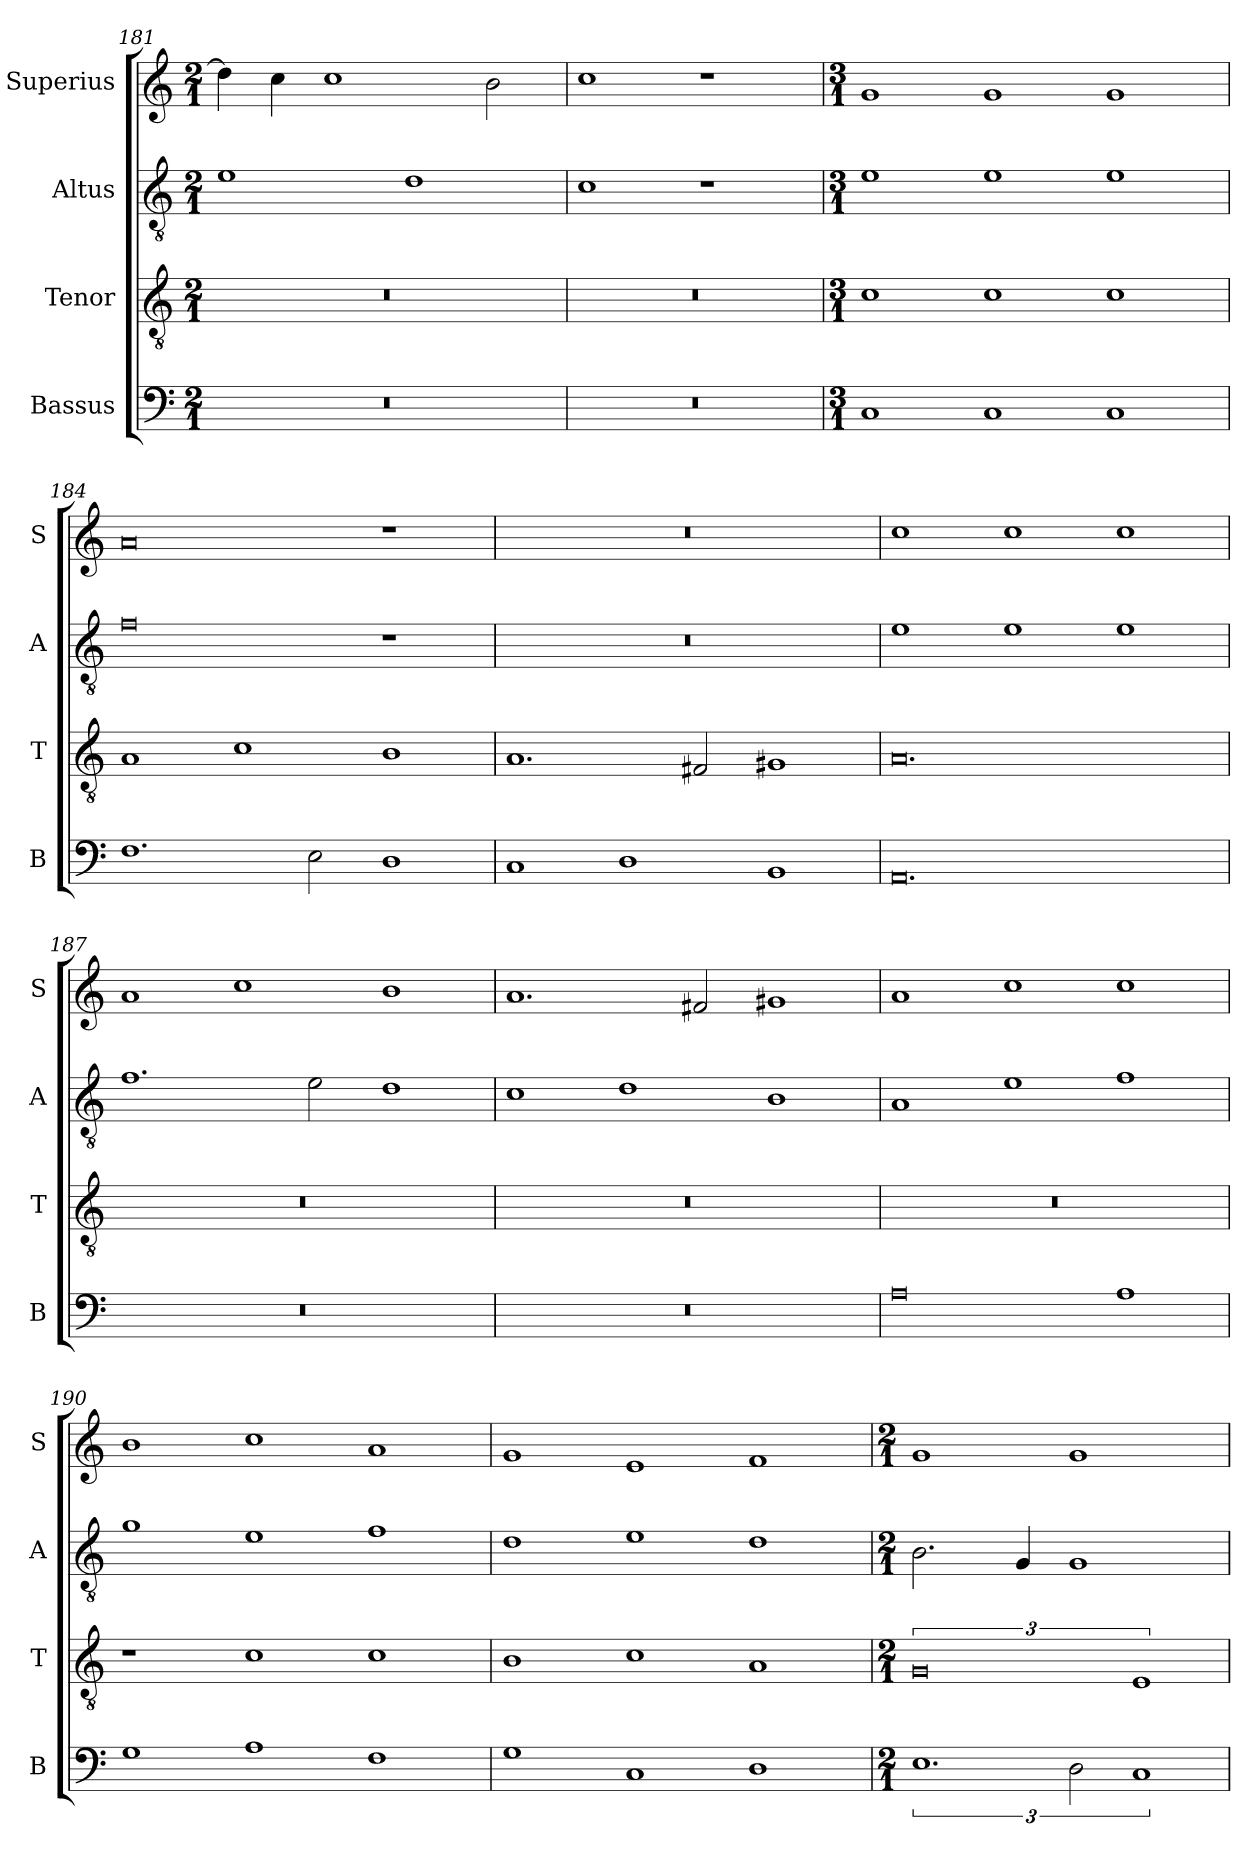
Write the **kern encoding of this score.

**kern	**kern	**kern	**kern
*part4	*part3	*part2	*part1
*staff4	*staff3	*staff2	*staff1
*I"Bassus	*I"Tenor	*I"Altus	*I"Superius
*I'B	*I'T	*I'A	*I'S
*clefF4	*clefGv2	*clefGv2	*clefG2
*k[]	*k[]	*k[]	*k[]
*M2/1	*M2/1	*M2/1	*M2/1
=181	=181	=181	=181
0r	0r	1e	4dd\]
.	.	.	4cc\
.	.	.	1cc
.	.	1d	.
.	.	.	2b\
=182	=182	=182	=182
0r	0r	1c	1cc
.	.	1r	1r
=183	=183	=183	=183
*M3/1	*M3/1	*M3/1	*M3/1
1C	1c	1e	1g
1C	1c	1e	1g
1C	1c	1e	1g
=184	=184	=184	=184
1.F	1A	0f	0a
.	1c	.	.
2E\	.	.	.
1D	1B	1r	1r
=185	=185	=185	=185
1C	1.A	0.r	0.r
1D	.	.	.
.	2F#X/	.	.
1BB	1G#X	.	.
=186	=186	=186	=186
0.AA	0.A	1e	1cc
.	.	1e	1cc
.	.	1e	1cc
=187	=187	=187	=187
0.r	0.r	1.f	1a
.	.	.	1cc
.	.	2e\	.
.	.	1d	1b
=188	=188	=188	=188
0.r	0.r	1c	1.a
.	.	1d	.
.	.	.	2f#X/
.	.	1B	1g#X
=189	=189	=189	=189
0A	0.r	1A	1a
.	.	1e	1cc
1A	.	1f	1cc
=190	=190	=190	=190
1G	1r	1g	1b
1A	1c	1e	1cc
1F	1c	1f	1a
=191	=191	=191	=191
1G	1B	1d	1g
1C	1c	1e	1e
1D	1A	1d	1f
=192	=192	=192	=192
*M2/1	*M2/1	*M2/1	*M2/1
3%2.E	3%4G	2.B\	1g
.	.	4G/	.
3D\	.	1G	1g
3%2C	3%2E	.	.
=	=	=	=
*-	*-	*-	*-
